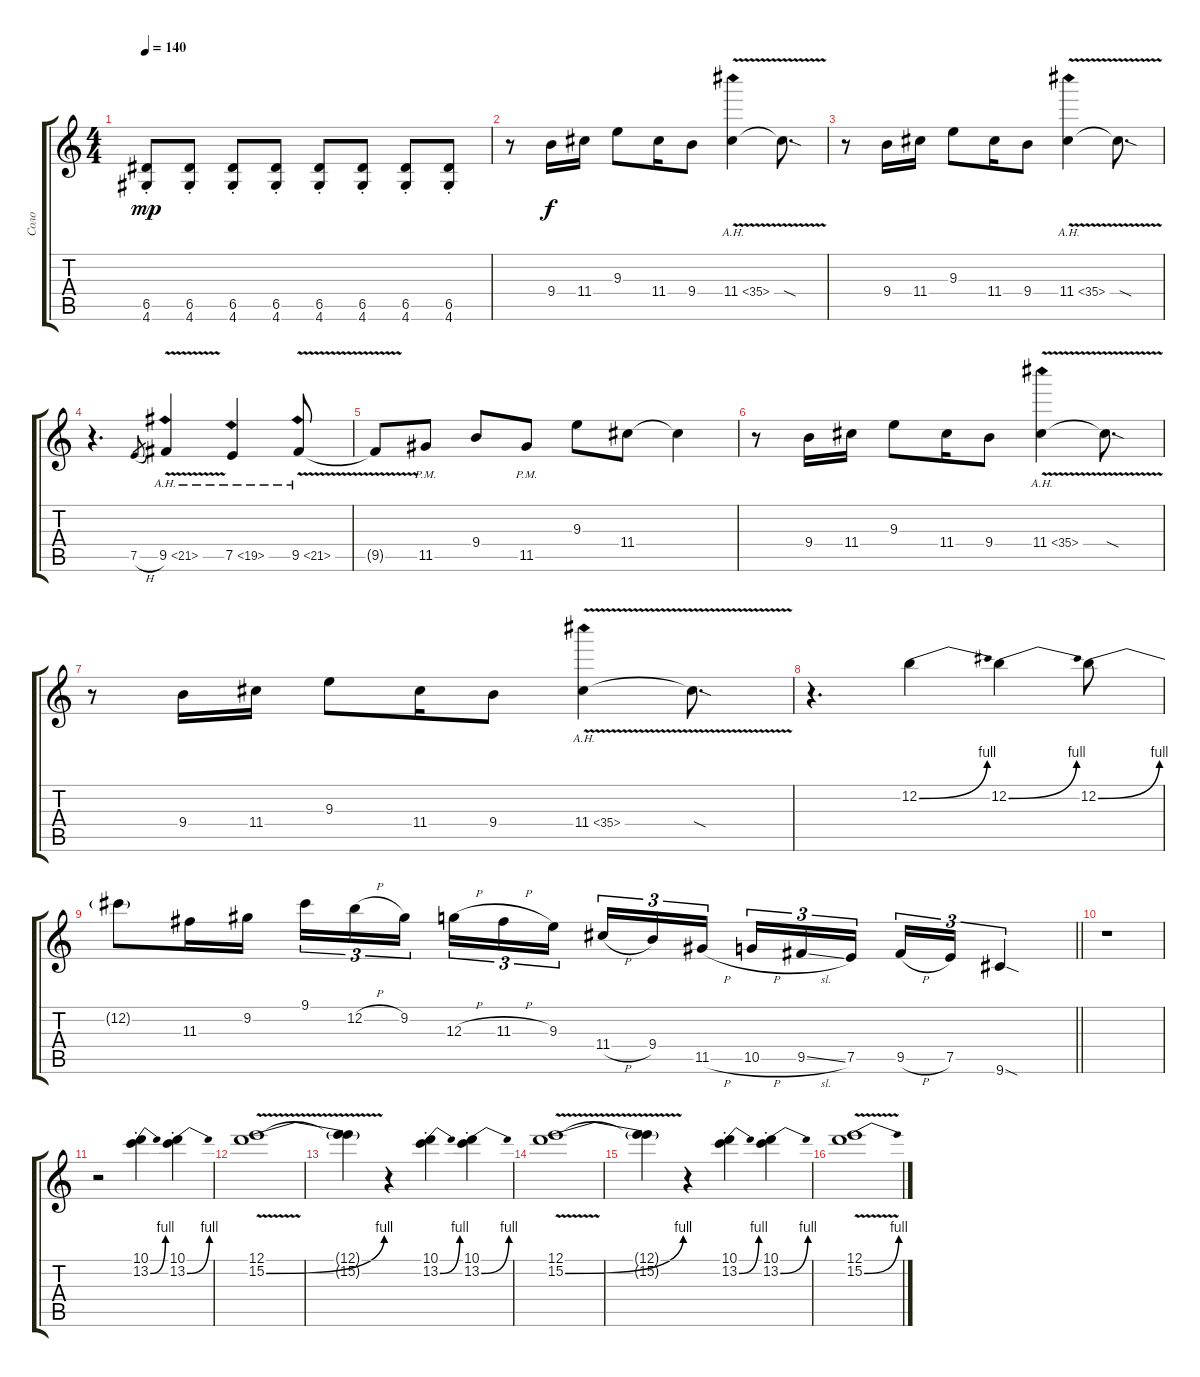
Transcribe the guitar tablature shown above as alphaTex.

\track ("Соло" "Соло") {instrument overdrivenguitar}
\staff {score tabs}
\tuning (E4 B3 G3 D3 A2 E2) {hide}
\ts (4 4)
\tempo 140
\clef g2
\ks c
(6.5{st} 4.6{st}).8{dy mp} (6.5{st} 4.6{st}).8 (6.5{st} 4.6{st}).8 (6.5{st} 4.6{st}).8 (6.5{st} 4.6{st}).8 (6.5{st} 4.6{st}).8 (6.5{st} 4.6{st}).8 (6.5{st} 4.6{st}).8 |
r.8 9.4.16{dy f} 11.4.16 9.3.8 11.4.16 9.4.8 11.4{ah 24 v}.4 11.4{sod t}.8{d} |
r.8 9.4.16 11.4.16 9.3.8 11.4.16 9.4.8 11.4{ah 24 v}.4 11.4{sod t}.8{d} |
r.4{d} 7.5{h}.8{gr} 9.5{ah 12 v}.4 7.5{ah 12}.4 9.5{ah 12 v}.8 |
9.5{t}.8 11.5{pm}.8 9.4.8 11.5{pm}.8 9.3.8 11.4.8 11.4{t}.4 |
r.8 9.4.16 11.4.16 9.3.8 11.4.16 9.4.8 11.4{ah 24 v}.4 11.4{sod t}.8{d} |
r.8 9.4.16 11.4.16 9.3.8 11.4.16 9.4.8 11.4{ah 24 v}.4 11.4{sod t}.8{d} |
r.4{d} 12.2{be (bend 0 0 60 4)}.4 12.2{be (bend 0 0 60 4)}.4 12.2{be (bend 0 0 60 4)}.8 |
\barLineRight lightlight
12.2{t}.8 11.3.16 9.2.16 9.1.16{tu (3 2)} 12.2{h}.16{tu (3 2)} 9.2.16{tu (3 2) beam splitsecondary} 12.3{h}.16{tu (3 2)} 11.3{h}.16{tu (3 2)} 9.3.16{tu (3 2)} 11.4{h}.16{tu (3 2)} 9.4.16{tu (3 2)} 11.5{h}.16{tu (3 2) beam splitsecondary} 10.5{h}.16{tu (3 2)} 9.5{sl}.16{tu (3 2)} 7.5.16{tu (3 2)} 9.5{h}.16{tu (3 2)} 7.5.16{tu (3 2)} 9.6{sod}.4{tu (3 2)} |
r.1 |
r.2 (10.1{st} 13.2{be (bend 0 0 60 4) st}).4 (10.1{st} 13.2{be (bend 0 0 60 4) st}).4 |
(12.1 15.2{be (bend 0 0 60 4) v}).1 |
(12.1{t} 15.2{t}).4 r.4 (10.1{st} 13.2{be (bend 0 0 60 4) st}).4 (10.1{st} 13.2{be (bend 0 0 60 4) st}).4 |
(12.1 15.2{be (bend 0 0 60 4) v}).1 |
(12.1{t} 15.2{t}).4 r.4 (10.1{st} 13.2{be (bend 0 0 60 4) st}).4 (10.1{st} 13.2{be (bend 0 0 60 4) st}).4 |
(12.1 15.2{be (bend 0 0 60 4) v}).1
